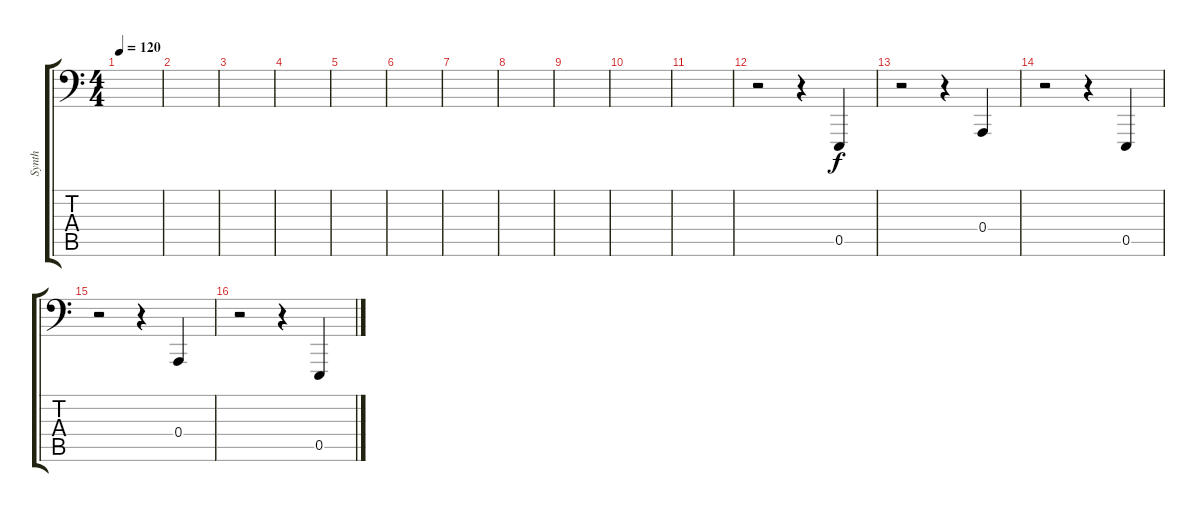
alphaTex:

\track ("Synth" "Synth") {instrument synthbrass1}
\staff {score tabs}
\tuning (C3 G2 D2 A1 E1 B0) {hide}
\ts (4 4)
\tempo 120
\tempo 130
\tempo 120
\clef f4
\ks c
|
|
|
|
|
|
|
|
|
|
|
r.2 r.4 0.5.4 |
r.2 r.4 0.4.4 |
r.2 r.4 0.5.4 |
r.2 r.4 0.4.4 |
r.2 r.4 0.5.4
